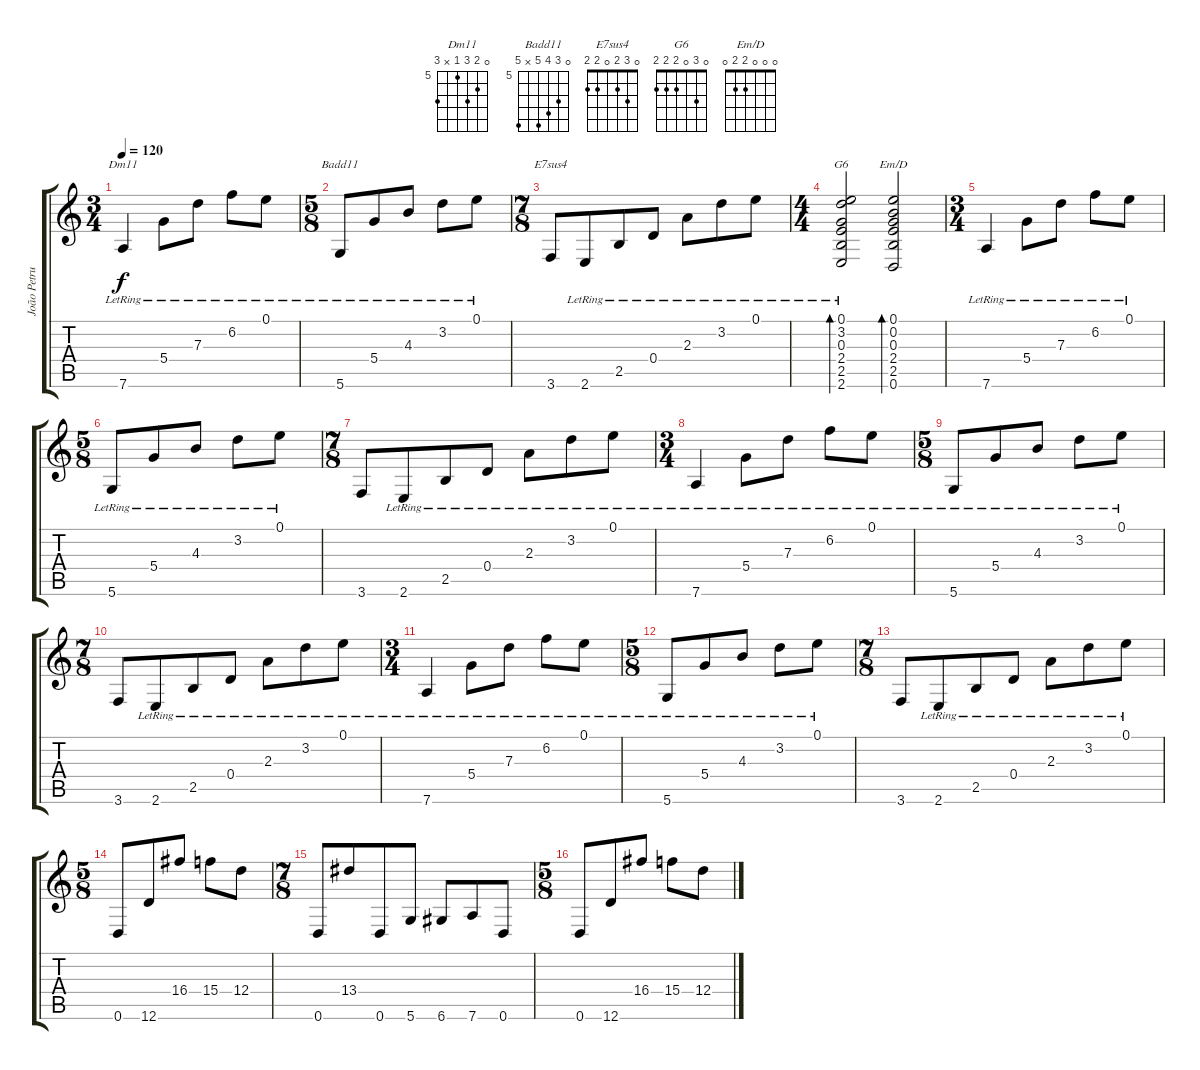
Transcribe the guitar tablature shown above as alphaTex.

\track ("João Petrukio" "João Petru") {instrument acousticguitarnylon}
\staff {score tabs}
\tuning (E4 B3 G3 D3 A2 D2) {hide}
\chord ("Dm11" 0 6 7 5 x 7) {firstfret 5}
\chord ("Badd11" 0 7 8 9 x 9) {firstfret 5}
\chord ("E7sus4" 0 3 2 0 2 2)
\chord ("G6" 0 3 0 2 2 2)
\chord ("Em/D" 0 0 0 2 2 0)
\ts (3 4)
\tempo 120
\clef g2
\ks c
7.6{lr}.4{ch "Dm11" dy f instrument acousticguitarnylon} 5.4{lr}.8 7.3{lr}.8 6.2{lr}.8 0.1{lr}.8 |
\ts (5 8)
5.6{lr}.8{ch "Badd11"} 5.4{lr}.8 4.3{lr}.8 3.2{lr}.8 0.1{lr}.8 |
\ts (7 8)
3.6.8{ch "E7sus4"} 2.6{lr}.8 2.5{lr}.8 0.4{lr}.8 2.3{lr}.8 3.2{lr}.8 0.1{lr}.8 |
\ts (4 4)
(0.1{lr} 3.2{lr} 0.3{lr} 2.4{lr} 2.5{lr} 2.6{lr}).2{bd 480 ch "G6"} (0.1 0.2 0.3 2.4 2.5 0.6).2{bd 480 ch "Em/D"} |
\ts (3 4)
7.6{lr}.4 5.4{lr}.8 7.3{lr}.8 6.2{lr}.8 0.1{lr}.8 |
\ts (5 8)
5.6{lr}.8 5.4{lr}.8 4.3{lr}.8 3.2{lr}.8 0.1{lr}.8 |
\ts (7 8)
3.6.8 2.6{lr}.8 2.5{lr}.8 0.4{lr}.8 2.3{lr}.8 3.2{lr}.8 0.1{lr}.8 |
\ts (3 4)
7.6{lr}.4 5.4{lr}.8 7.3{lr}.8 6.2{lr}.8 0.1{lr}.8 |
\ts (5 8)
5.6{lr}.8 5.4{lr}.8 4.3{lr}.8 3.2{lr}.8 0.1{lr}.8 |
\ts (7 8)
3.6.8 2.6{lr}.8 2.5{lr}.8 0.4{lr}.8 2.3{lr}.8 3.2{lr}.8 0.1{lr}.8 |
\ts (3 4)
7.6{lr}.4 5.4{lr}.8 7.3{lr}.8 6.2{lr}.8 0.1{lr}.8 |
\ts (5 8)
5.6{lr}.8 5.4{lr}.8 4.3{lr}.8 3.2{lr}.8 0.1{lr}.8 |
\ts (7 8)
3.6.8 2.6{lr}.8 2.5{lr}.8 0.4{lr}.8 2.3{lr}.8 3.2{lr}.8 0.1{lr}.8 |
\ts (5 8)
0.6.8{instrument overdrivenguitar} 12.6.8 16.4.8 15.4.8 12.4.8 |
\ts (7 8)
0.6.8 13.4.8 0.6.8 5.6.8 6.6.8 7.6.8 0.6.8 |
\ts (5 8)
0.6.8 12.6.8 16.4.8 15.4.8 12.4.8
